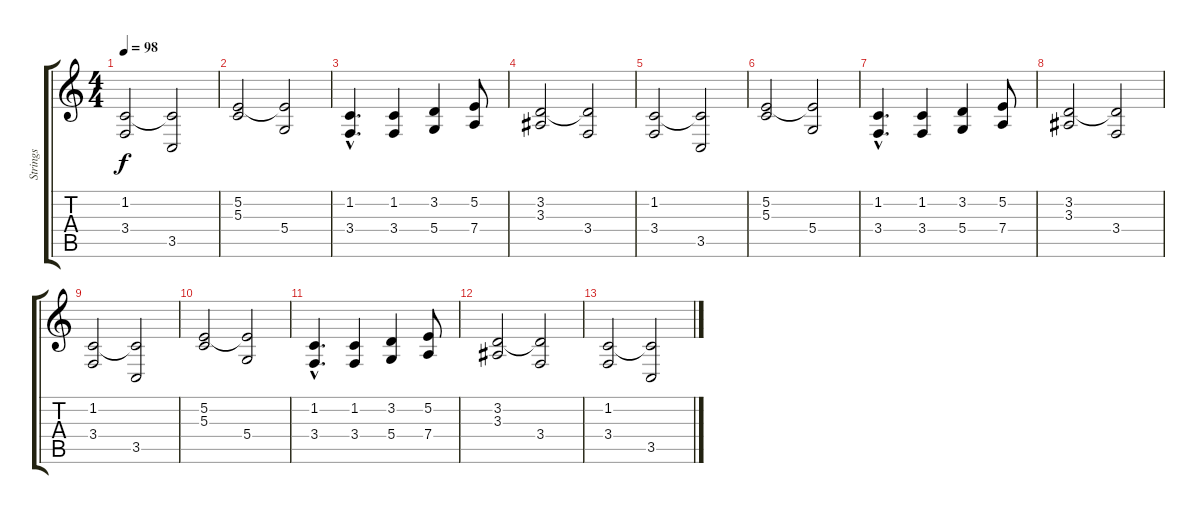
\track ("Strings" "Strings") {instrument stringensemble1}
\staff {score tabs}
\tuning (E4 B3 G3 D3 A2 E2) {hide}
\ts (4 4)
\tempo 98
\clef g2
\ks c
(1.2 3.4).2{dy f} (1.2{t} 3.5).2 |
(5.2 5.3).2{volume 6} (5.2{t} 5.4).2 |
(1.2{hac} 3.4{hac}).4{d} (1.2 3.4).4 (3.2 5.4).4 (5.2 7.4).8 |
(3.2 3.3).2 (3.2{t} 3.4).2 |
(1.2 3.4).2 (1.2{t} 3.5).2 |
(5.2 5.3).2{volume 3} (5.2{t} 5.4).2 |
(1.2{hac} 3.4{hac}).4{d} (1.2 3.4).4 (3.2 5.4).4 (5.2 7.4).8 |
(3.2 3.3).2 (3.2{t} 3.4).2 |
(1.2 3.4).2 (1.2{t} 3.5).2 |
(5.2 5.3).2{volume 0} (5.2{t} 5.4).2 |
(1.2{hac} 3.4{hac}).4{d} (1.2 3.4).4 (3.2 5.4).4 (5.2 7.4).8 |
(3.2 3.3).2 (3.2{t} 3.4).2 |
(1.2 3.4).2 (1.2{t} 3.5).2
